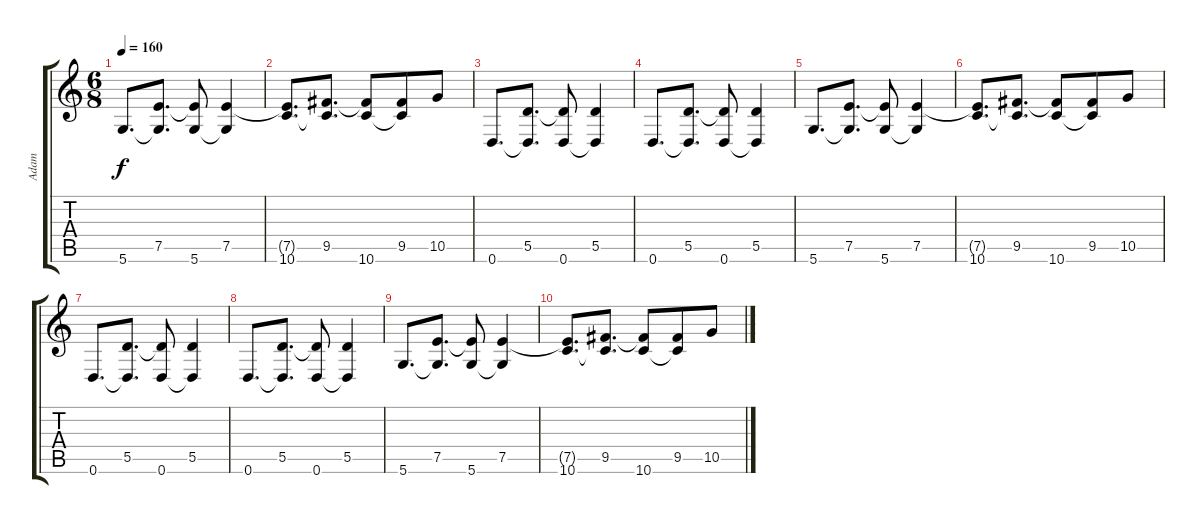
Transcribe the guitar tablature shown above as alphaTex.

\track ("Adam" "Adam") {instrument distortionguitar}
\staff {score tabs}
\tuning (E4 B3 G3 D3 A2 D2) {hide}
\ts (6 8)
\tempo 160
\clef g2
\ks c
5.6.8{d dy f} (7.5 5.6{t}).8{d} (7.5{t} 5.6).8 (7.5 5.6{t}).4 |
(7.5{t} 10.6).8{d} (9.5 10.6{t}).8{d} (9.5{t} 10.6).8 (9.5 10.6{t}).8 10.5.8 |
0.6.8{d instrument distortionguitar} (5.5 0.6{t}).8{d} (5.5{t} 0.6).8 (5.5 0.6{t}).4 |
0.6.8{d} (5.5 0.6{t}).8{d} (5.5{t} 0.6).8 (5.5 0.6{t}).4 |
5.6.8{d} (7.5 5.6{t}).8{d} (7.5{t} 5.6).8 (7.5 5.6{t}).4 |
(7.5{t} 10.6).8{d} (9.5 10.6{t}).8{d} (9.5{t} 10.6).8 (9.5 10.6{t}).8 10.5.8 |
0.6.8{d instrument distortionguitar} (5.5 0.6{t}).8{d} (5.5{t} 0.6).8 (5.5 0.6{t}).4 |
0.6.8{d} (5.5 0.6{t}).8{d} (5.5{t} 0.6).8 (5.5 0.6{t}).4 |
5.6.8{d} (7.5 5.6{t}).8{d} (7.5{t} 5.6).8 (7.5 5.6{t}).4 |
(7.5{t} 10.6).8{d} (9.5 10.6{t}).8{d} (9.5{t} 10.6).8 (9.5 10.6{t}).8 10.5.8
